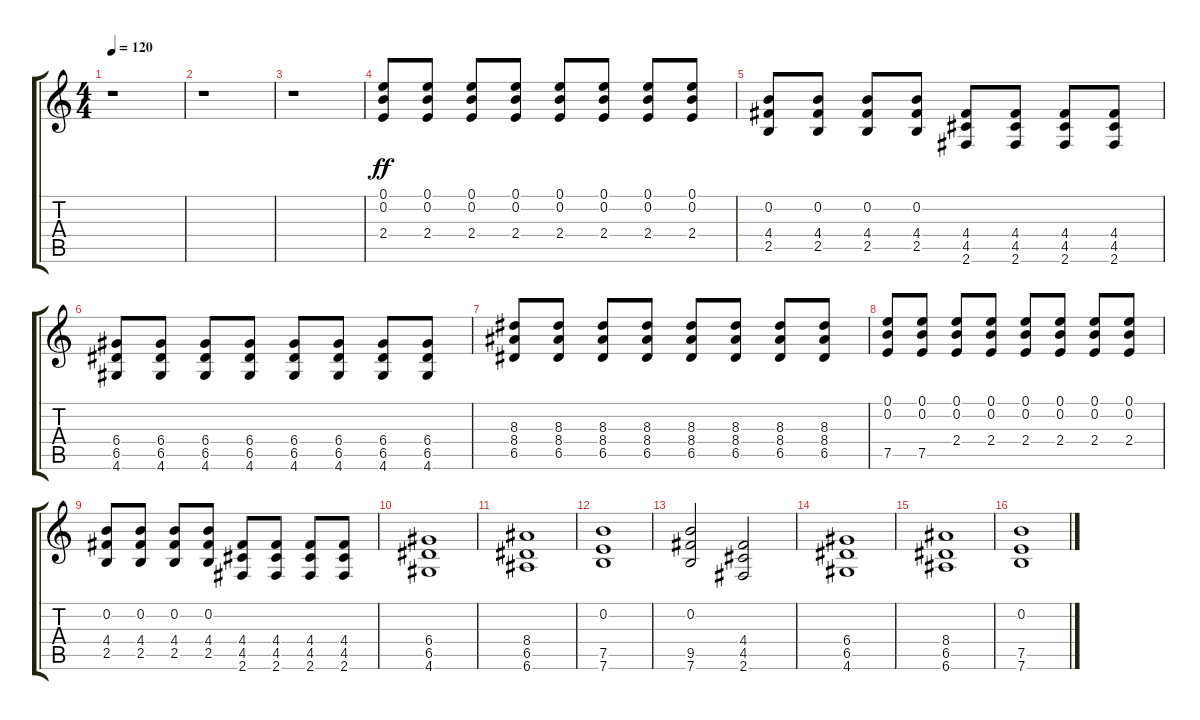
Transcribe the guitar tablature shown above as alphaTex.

\track "" {instrument distortionguitar}
\staff {score tabs}
\tuning (E4 B3 G3 D3 A2 E2) {hide}
\ts (4 4)
\tempo 120
\clef g2
\ks c
r.1{dy ff} |
r.1 |
r.1 |
(0.1 0.2 2.4).8 (0.1 0.2 2.4).8 (0.1 0.2 2.4).8 (0.1 0.2 2.4).8 (0.1 0.2 2.4).8 (0.1 0.2 2.4).8 (0.1 0.2 2.4).8 (0.1 0.2 2.4).8 |
(0.2 4.4 2.5).8 (0.2 4.4 2.5).8 (0.2 4.4 2.5).8 (0.2 4.4 2.5).8 (4.4 4.5 2.6).8 (4.4 4.5 2.6).8 (4.4 4.5 2.6).8 (4.4 4.5 2.6).8 |
(6.4 6.5 4.6).8 (6.4 6.5 4.6).8 (6.4 6.5 4.6).8 (6.4 6.5 4.6).8 (6.4 6.5 4.6).8 (6.4 6.5 4.6).8 (6.4 6.5 4.6).8 (6.4 6.5 4.6).8 |
(8.3 8.4 6.5).8 (8.3 8.4 6.5).8 (8.3 8.4 6.5).8 (8.3 8.4 6.5).8 (8.3 8.4 6.5).8 (8.3 8.4 6.5).8 (8.3 8.4 6.5).8 (8.3 8.4 6.5).8 |
(0.1 0.2 7.5).8 (0.1 0.2 7.5).8 (0.1 0.2 2.4).8 (0.1 0.2 2.4).8 (0.1 0.2 2.4).8 (0.1 0.2 2.4).8 (0.1 0.2 2.4).8 (0.1 0.2 2.4).8 |
(0.2 4.4 2.5).8 (0.2 4.4 2.5).8 (0.2 4.4 2.5).8 (0.2 4.4 2.5).8 (4.4 4.5 2.6).8 (4.4 4.5 2.6).8 (4.4 4.5 2.6).8 (4.4 4.5 2.6).8 |
(6.4 6.5 4.6).1 |
(8.4 6.5 6.6).1 |
(0.2 7.5 7.6).1 |
(0.2 9.5 7.6).2 (4.4 4.5 2.6).2 |
(6.4 6.5 4.6).1 |
(8.4 6.5 6.6).1 |
(0.2 7.5 7.6).1
